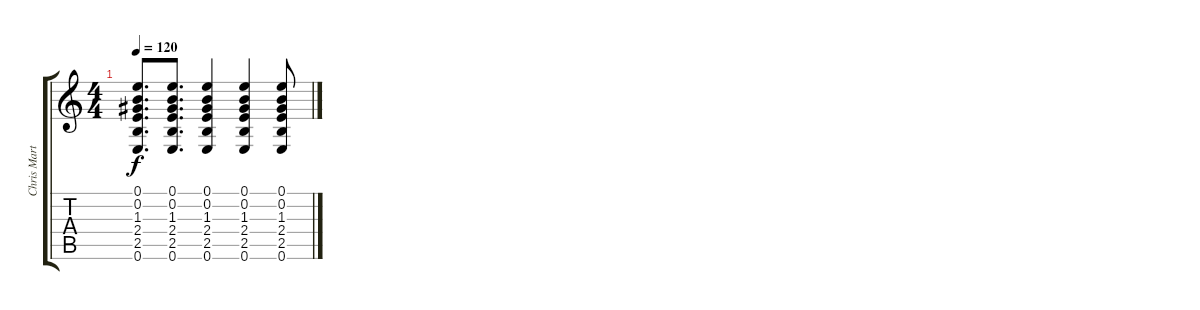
\track ("Chris Martin" "Chris Mart") {instrument acousticguitarsteel}
\staff {score tabs}
\tuning (E4 B3 G3 D3 A2 E2) {hide}
\ts (4 4)
\tempo 120
\clef g2
\ks c
(0.1 0.2 1.3 2.4 2.5 0.6).8{d dy f} (0.1 0.2 1.3 2.4 2.5 0.6).8{d} (0.1 0.2 1.3 2.4 2.5 0.6).4 (0.1 0.2 1.3 2.4 2.5 0.6).4 (0.1 0.2 1.3 2.4 2.5 0.6).8
